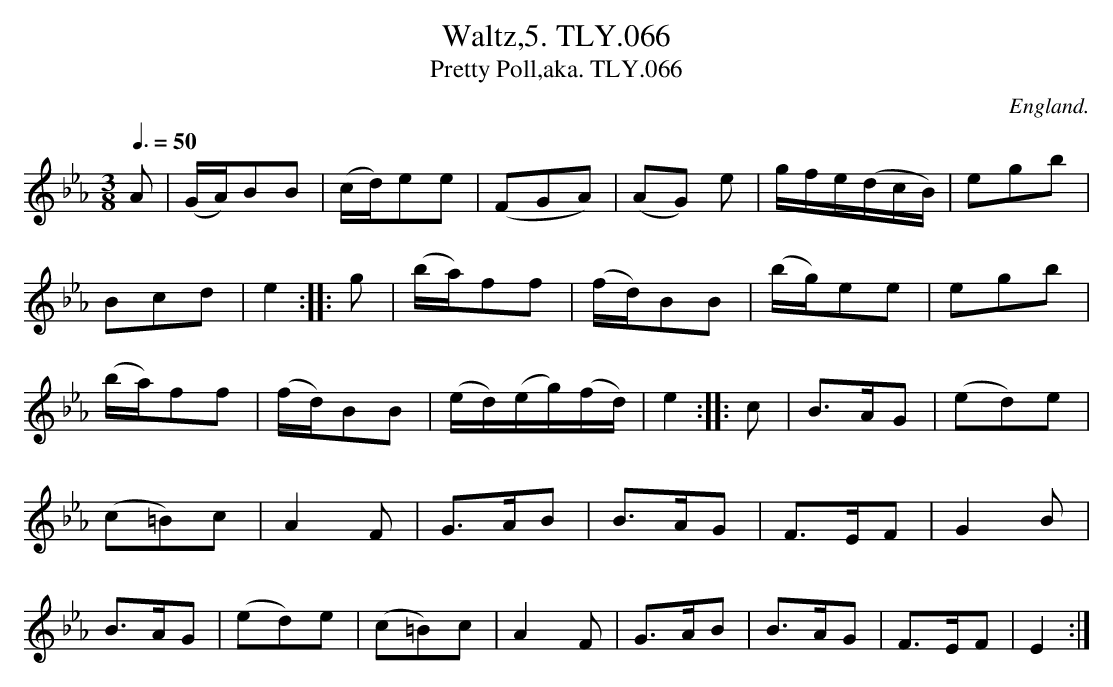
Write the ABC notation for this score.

X:1
T:Waltz,5. TLY.066
T:Pretty Poll,aka. TLY.066
M:3/8
L:1/16
Q:3/8=50
O:England.
K:Eb
A2|(GA)B2B2|(cd)e2e2|(F2G2A2)|(A2G2) e2|gfe(dcB)|e2g2b2|
B2c2d2|e4::g2|(ba)f2f2|(fd)B2B2|(bg)e2e2|e2g2b2|
(ba)f2f2|(fd)B2B2|(ed)(eg)(fd)|e4:||:c2|B3AG2|(e2d2)e2|
(c2=B2)c2|A4F2|G3AB2|B3AG2|F3EF2|G4B2|
B3AG2|(e2d2)e2|(c2=B2)c2|A4F2|G3AB2|B3AG2|F3EF2|E4:|
